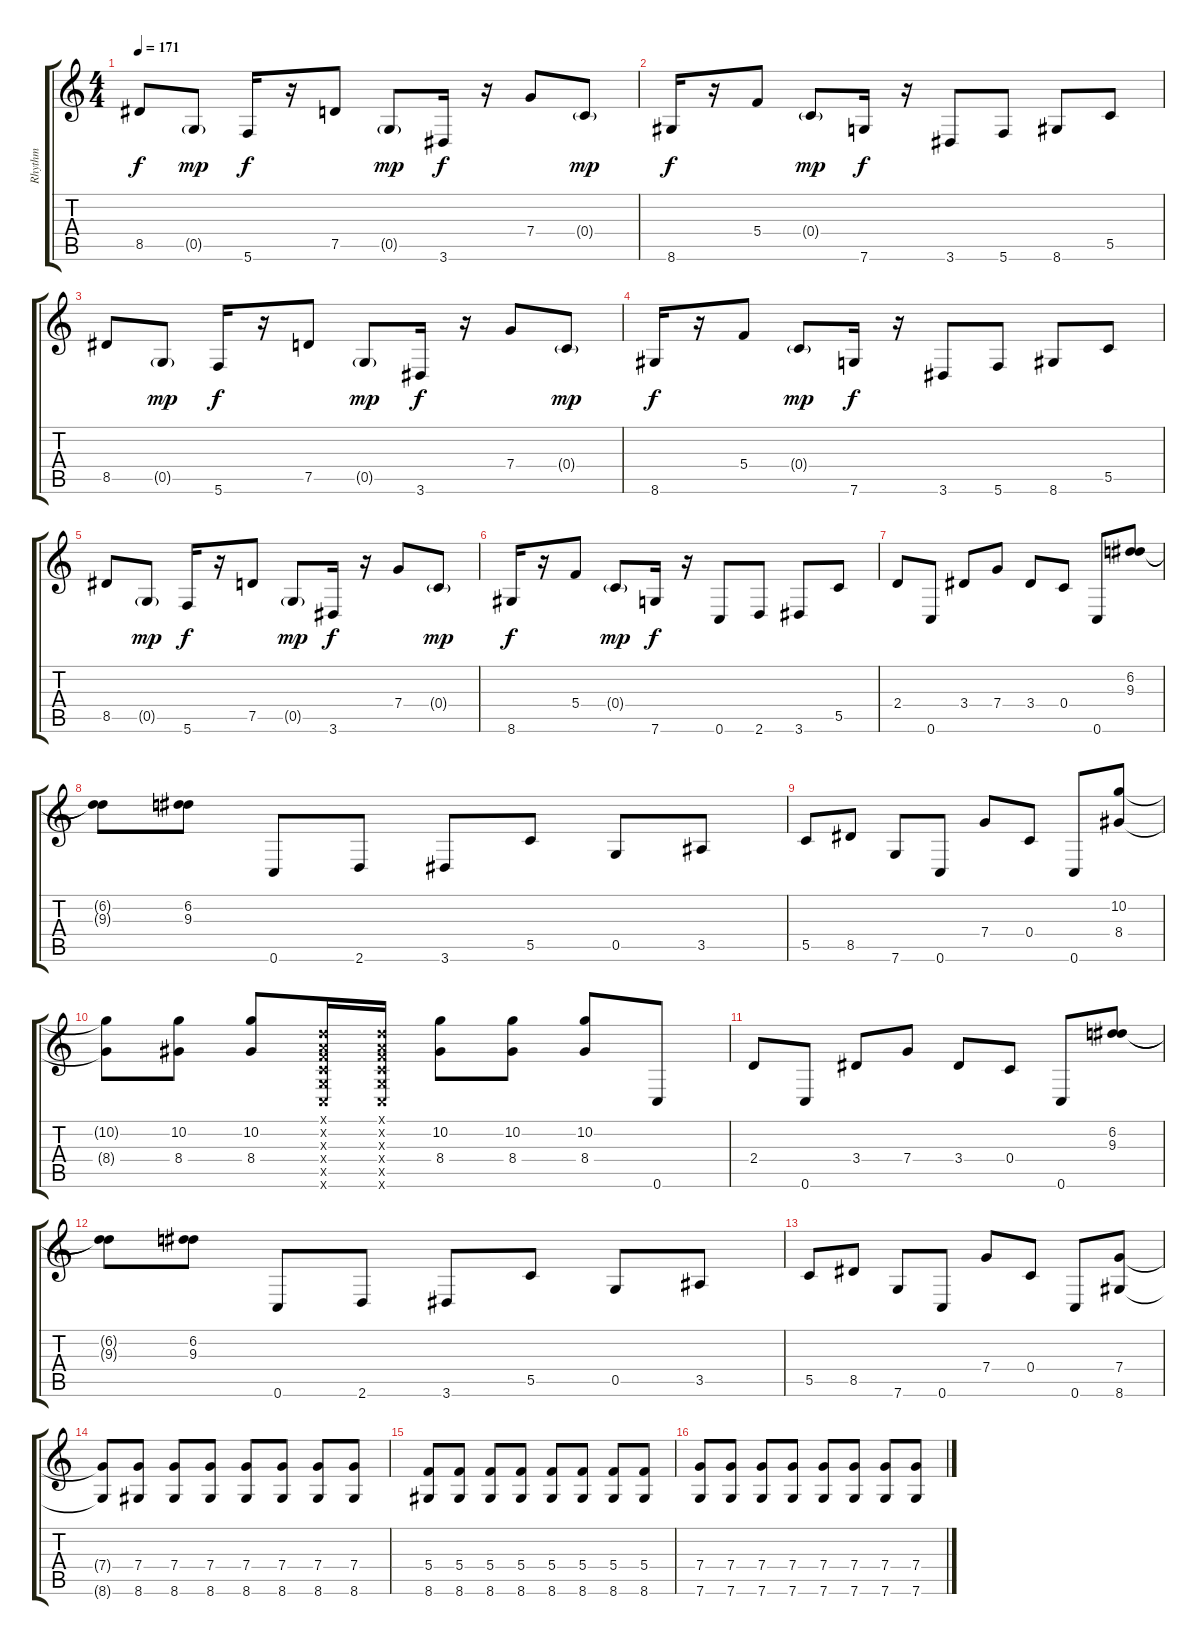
\track ("Rhythm" "Rhythm") {instrument overdrivenguitar}
\staff {score tabs}
\tuning (D4 A3 F3 C3 G2 C2) {hide}
\ts (4 4)
\tempo 171
\clef g2
\ks c
8.5.8{dy f} 0.5{g}.8{dy mp} 5.6.16{dy f} r.16 7.5.8 0.5{g}.8{dy mp} 3.6.16{dy f} r.16 7.4.8 0.4{g}.8{dy mp} |
8.6.16{dy f} r.16 5.4.8 0.4{g}.8{dy mp} 7.6.16{dy f} r.16 3.6.8 5.6.8 8.6.8 5.5.8 |
8.5.8 0.5{g}.8{dy mp} 5.6.16{dy f} r.16 7.5.8 0.5{g}.8{dy mp} 3.6.16{dy f} r.16 7.4.8 0.4{g}.8{dy mp} |
8.6.16{dy f} r.16 5.4.8 0.4{g}.8{dy mp} 7.6.16{dy f} r.16 3.6.8 5.6.8 8.6.8 5.5.8 |
8.5.8 0.5{g}.8{dy mp} 5.6.16{dy f} r.16 7.5.8 0.5{g}.8{dy mp} 3.6.16{dy f} r.16 7.4.8 0.4{g}.8{dy mp} |
8.6.16{dy f} r.16 5.4.8 0.4{g}.8{dy mp} 7.6.16{dy f} r.16 0.6.8 2.6.8 3.6.8 5.5.8 |
2.4.8 0.6.8 3.4.8 7.4.8 3.4.8 0.4.8 0.6.8 (6.2 9.3).8 |
(6.2{t} 9.3{t}).8 (6.2 9.3).8 0.6.8 2.6.8 3.6.8 5.5.8 0.5.8 3.5.8 |
5.5.8 8.5.8 7.6.8 0.6.8 7.4.8 0.4.8 0.6.8 (10.2 8.4).8 |
(10.2{t} 8.4{t}).8 (10.2 8.4).8 (10.2 8.4).8 (0.1{x} 0.2{x} 0.3{x} 0.4{x} 0.5{x} 0.6{x}).16 (0.1{x} 0.2{x} 0.3{x} 0.4{x} 0.5{x} 0.6{x}).16 (10.2 8.4).8 (10.2 8.4).8 (10.2 8.4).8 0.6.8 |
2.4.8 0.6.8 3.4.8 7.4.8 3.4.8 0.4.8 0.6.8 (6.2 9.3).8 |
(6.2{t} 9.3{t}).8 (6.2 9.3).8 0.6.8 2.6.8 3.6.8 5.5.8 0.5.8 3.5.8 |
5.5.8 8.5.8 7.6.8 0.6.8 7.4.8 0.4.8 0.6.8 (7.4 8.6).8 |
(7.4{t} 8.6{t}).8 (7.4 8.6).8 (7.4 8.6).8 (7.4 8.6).8 (7.4 8.6).8 (7.4 8.6).8 (7.4 8.6).8 (7.4 8.6).8 |
(5.4 8.6).8 (5.4 8.6).8 (5.4 8.6).8 (5.4 8.6).8 (5.4 8.6).8 (5.4 8.6).8 (5.4 8.6).8 (5.4 8.6).8 |
(7.4 7.6).8 (7.4 7.6).8 (7.4 7.6).8 (7.4 7.6).8 (7.4 7.6).8 (7.4 7.6).8 (7.4 7.6).8 (7.4 7.6).8
